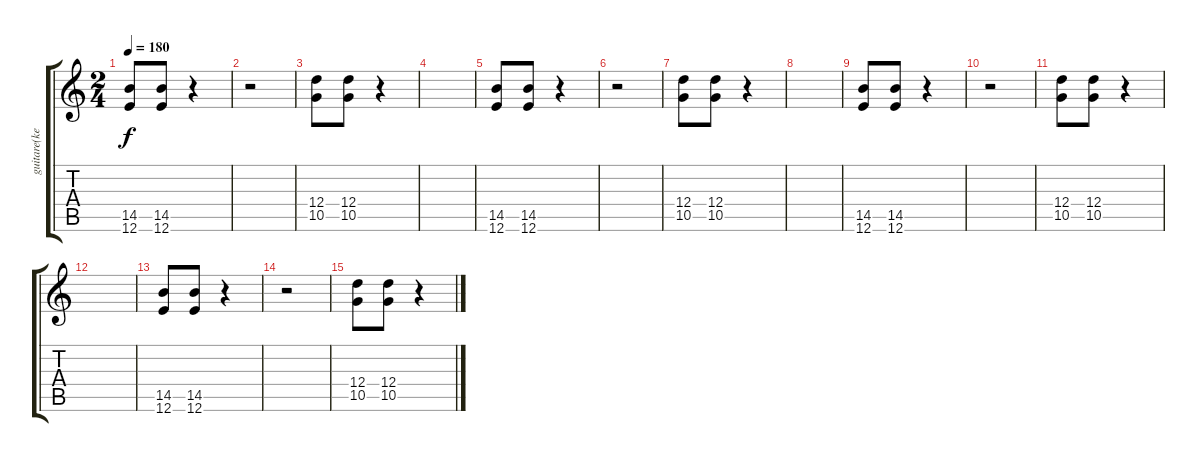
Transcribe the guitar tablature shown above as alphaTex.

\track ("guitare(kerry)" "guitare(ke") {instrument distortionguitar}
\staff {score tabs}
\tuning (E4 B3 G3 D3 A2 E2) {hide}
\ts (2 4)
\tempo 180
\clef g2
\ks c
(14.5 12.6).8{dy f} (14.5 12.6).8 r.4 |
r.2 |
(12.4 10.5).8 (12.4 10.5).8 r.4 |
|
(14.5 12.6).8 (14.5 12.6).8 r.4 |
r.2 |
(12.4 10.5).8 (12.4 10.5).8 r.4 |
|
(14.5 12.6).8 (14.5 12.6).8 r.4 |
r.2 |
(12.4 10.5).8 (12.4 10.5).8 r.4 |
|
(14.5 12.6).8 (14.5 12.6).8 r.4 |
r.2 |
(12.4 10.5).8 (12.4 10.5).8 r.4
